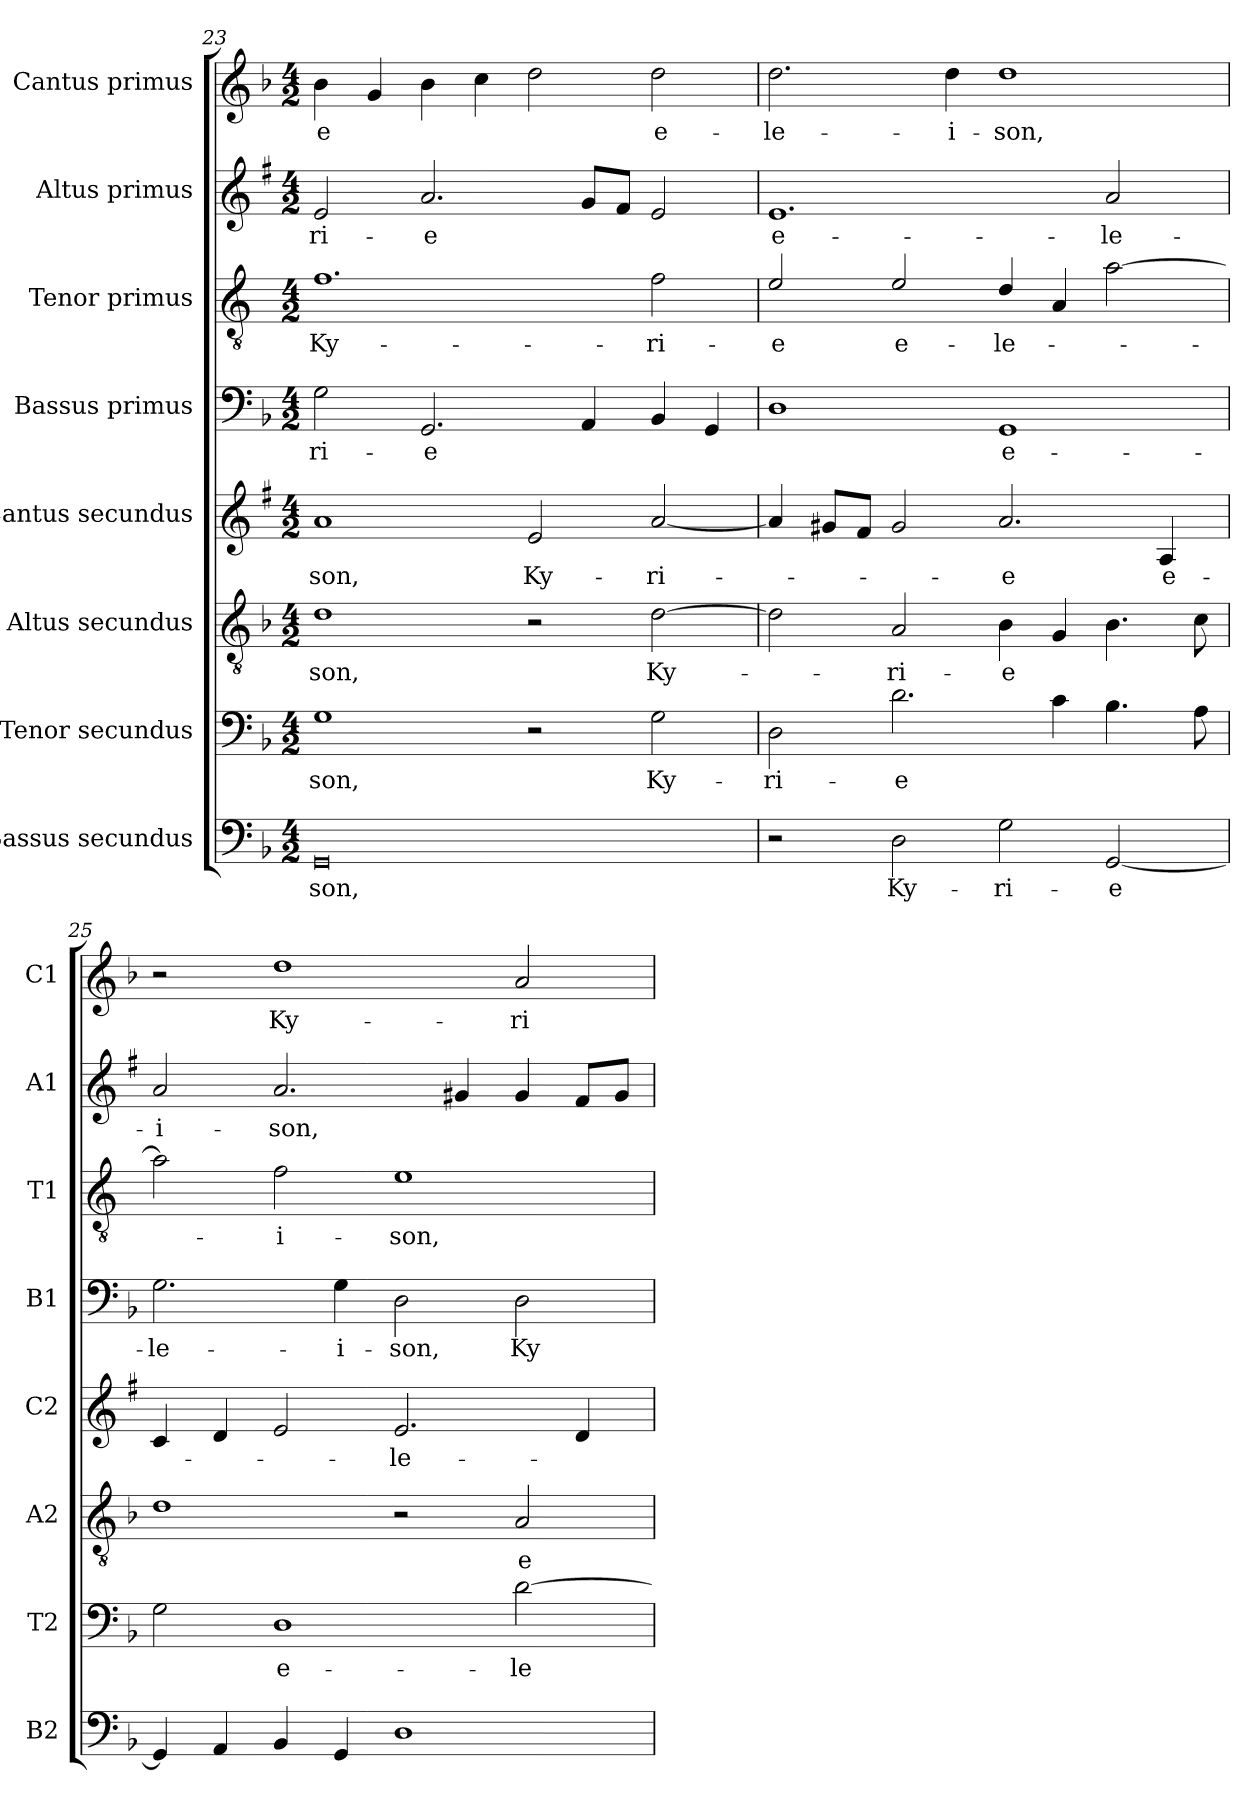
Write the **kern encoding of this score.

**kern	**text	**kern	**text	**kern	**text	**kern	**text	**kern	**text	**kern	**text	**kern	**text	**kern	**text
*part8	*part8	*part7	*part7	*part6	*part6	*part5	*part5	*part4	*part4	*part3	*part3	*part2	*part2	*part1	*part1
*staff8	*staff8	*staff7	*staff7	*staff6	*staff6	*staff5	*staff5	*staff4	*staff4	*staff3	*staff3	*staff2	*staff2	*staff1	*staff1
*I"Bassus secundus	*	*I"Tenor secundus	*	*I"Altus secundus	*	*I"Cantus secundus	*	*I"Bassus primus	*	*I"Tenor primus	*	*I"Altus primus	*	*I"Cantus primus	*
*I'B2	*	*I'T2	*	*I'A2	*	*I'C2	*	*I'B1	*	*I'T1	*	*I'A1	*	*I'C1	*
*clefF4	*	*clefF4	*	*clefGv2	*	*clefG2	*	*clefF4	*	*clefGv2	*	*clefG2	*	*clefG2	*
*	*	*	*	*	*	*ITrd1c2	*	*	*	*ITrd4c7	*	*ITrd1c2	*	*	*
*k[b-]	*	*k[b-]	*	*k[b-]	*	*k[b-]	*	*k[b-]	*	*k[b-]	*	*k[b-]	*	*k[b-]	*
*F:	*	*F:	*	*F:	*	*F:	*	*F:	*	*F:	*	*F:	*	*F:	*
*M4/2	*	*M4/2	*	*M4/2	*	*M4/2	*	*M4/2	*	*M4/2	*	*M4/2	*	*M4/2	*
=23	=23	=23	=23	=23	=23	=23	=23	=23	=23	=23	=23	=23	=23	=23	=23
!	!LO:LY:b	!	!LO:LY:b	!	!LO:LY:b	!	!LO:LY:b	!	!LO:LY:b	!	!LO:LY:b	!	!LO:LY:b	!	!LO:LY:b
0GG	-son,	1G	-son,	1d	-son,	1g	-son,	2G\	-ri-	1.B-	Ky-	2d/	-ri-	4b-\	-e
.	.	.	.	.	.	.	.	.	.	.	.	.	.	4g/	.
!	!	!	!	!	!	!	!	!	!LO:LY:b	!	!	!	!LO:LY:b	!	!
.	.	.	.	.	.	.	.	2.GG/	-e	.	.	2.g/	-e	4b-\	.
.	.	.	.	.	.	.	.	.	.	.	.	.	.	4cc\	.
!	!	!	!	!	!	!	!LO:LY:b	!	!	!	!	!	!	!	!
.	.	2r	.	2r	.	2d/	Ky-	.	.	.	.	.	.	2dd\	.
.	.	.	.	.	.	.	.	4AA/	.	.	.	8f/L	.	.	.
.	.	.	.	.	.	.	.	.	.	.	.	8e/J	.	.	.
!	!	!	!LO:LY:b	!	!LO:LY:b	!	!LO:LY:b	!	!	!	!LO:LY:b	!	!	!	!LO:LY:b
.	.	2G\	Ky-	[2d\	Ky-	[2g/	-ri-	4BB-/	.	2B-\	-ri-	2d/	.	2dd\	e-
.	.	.	.	.	.	.	.	4GG/	.	.	.	.	.	.	.
=24	=24	=24	=24	=24	=24	=24	=24	=24	=24	=24	=24	=24	=24	=24	=24
!	!	!	!LO:LY:b	!	!	!	!	!	!	!	!LO:LY:b	!	!LO:LY:b	!	!LO:LY:b
2r	.	2D\	-ri-	2d\]	.	4g/]	.	1D	.	2A/	-e	1.d	e-	2.dd\	-le-
.	.	.	.	.	.	8f#X/L	.	.	.	.	.	.	.	.	.
.	.	.	.	.	.	8e/J	.	.	.	.	.	.	.	.	.
!	!LO:LY:b	!	!LO:LY:b	!	!LO:LY:b	!	!	!	!	!	!LO:LY:b	!	!	!	!
2D\	Ky-	2.d\	-e	2A/	-ri-	2f#/	.	.	.	2A/	e-	.	.	.	.
!	!	!	!	!	!	!	!	!	!	!	!	!	!	!	!LO:LY:b
.	.	.	.	.	.	.	.	.	.	.	.	.	.	4dd\	-i-
!	!LO:LY:b	!	!	!	!LO:LY:b	!	!LO:LY:b	!	!LO:LY:b	!	!LO:LY:b	!	!	!	!LO:LY:b
2G\	-ri-	.	.	4B-\	-e	2.g/	-e	1GG	e-	4G/	-le-	.	.	1dd	-son,
.	.	4c\	.	4G/	.	.	.	.	.	4D/	.	.	.	.	.
!	!LO:LY:b	!	!	!	!	!	!	!	!	!	!	!	!LO:LY:b	!	!
[2GG/	-e	4.B-\	.	4.B-\	.	.	.	.	.	[2d\	.	2g/	-le-	.	.
!	!	!	!	!	!	!	!LO:LY:b	!	!	!	!	!	!	!	!
.	.	.	.	.	.	4G/	e-	.	.	.	.	.	.	.	.
.	.	8A\	.	8c\	.	.	.	.	.	.	.	.	.	.	.
!!LO:LB:g=z
=25	=25	=25	=25	=25	=25	=25	=25	=25	=25	=25	=25	=25	=25	=25	=25
!	!	!	!	!	!	!	!	!	!LO:LY:b	!	!	!	!LO:LY:b	!	!
4GG/]	.	2G\	.	1d	.	4B-/	.	2.G\	-le-	2d\]	.	2g/	-i-	2r	.
4AA/	.	.	.	.	.	4c/	.	.	.	.	.	.	.	.	.
!	!	!	!LO:LY:b	!	!	!	!	!	!	!	!LO:LY:b	!	!LO:LY:b	!	!LO:LY:b
4BB-/	.	1D	e-	.	.	2d/	.	.	.	2B-\	-i-	2.g/	-son,	1dd	Ky-
!	!	!	!	!	!	!	!	!	!LO:LY:b	!	!	!	!	!	!
4GG/	.	.	.	.	.	.	.	4G\	-i-	.	.	.	.	.	.
!	!	!	!	!	!	!	!LO:LY:b	!	!LO:LY:b	!	!LO:LY:b	!	!	!	!
1D	.	.	.	2r	.	2.d/	-le-	2D\	-son,	1A	-son,	.	.	.	.
.	.	.	.	.	.	.	.	.	.	.	.	4f#X/	.	.	.
!	!	!	!LO:LY:b	!	!LO:LY:b	!	!	!	!LO:LY:b	!	!	!	!	!	!LO:LY:b
.	.	[2d\	-le-	2A/	e-	.	.	2D\	Ky-	.	.	4f#/	.	2a/	-ri-
.	.	.	.	.	.	4c/	.	.	.	.	.	8e/L	.	.	.
.	.	.	.	.	.	.	.	.	.	.	.	8f#/J	.	.	.
=	=	=	=	=	=	=	=	=	=	=	=	=	=	=	=
*-	*-	*-	*-	*-	*-	*-	*-	*-	*-	*-	*-	*-	*-	*-	*-
